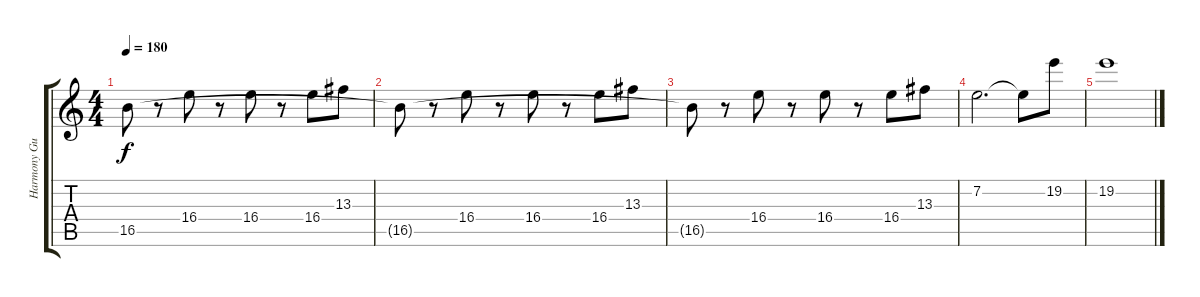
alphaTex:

\track ("Harmony Guitar" "Harmony Gu") {instrument distortionguitar}
\staff {score tabs}
\tuning (D4 A3 F3 C3 G2 D2) {hide}
\ts (4 4)
\tempo 180
\clef g2
\ks c
16.5{t}.8{dy f} r.8 16.4.8 r.8 16.4.8 r.8 16.4.8 13.3.8 |
16.5{t}.8 r.8 16.4.8 r.8 16.4.8 r.8 16.4.8 13.3.8 |
16.5{t}.8 r.8 16.4.8 r.8 16.4.8 r.8 16.4.8 13.3.8 |
7.2.2{d} 7.2{t}.8 19.2.8 |
19.2.1
